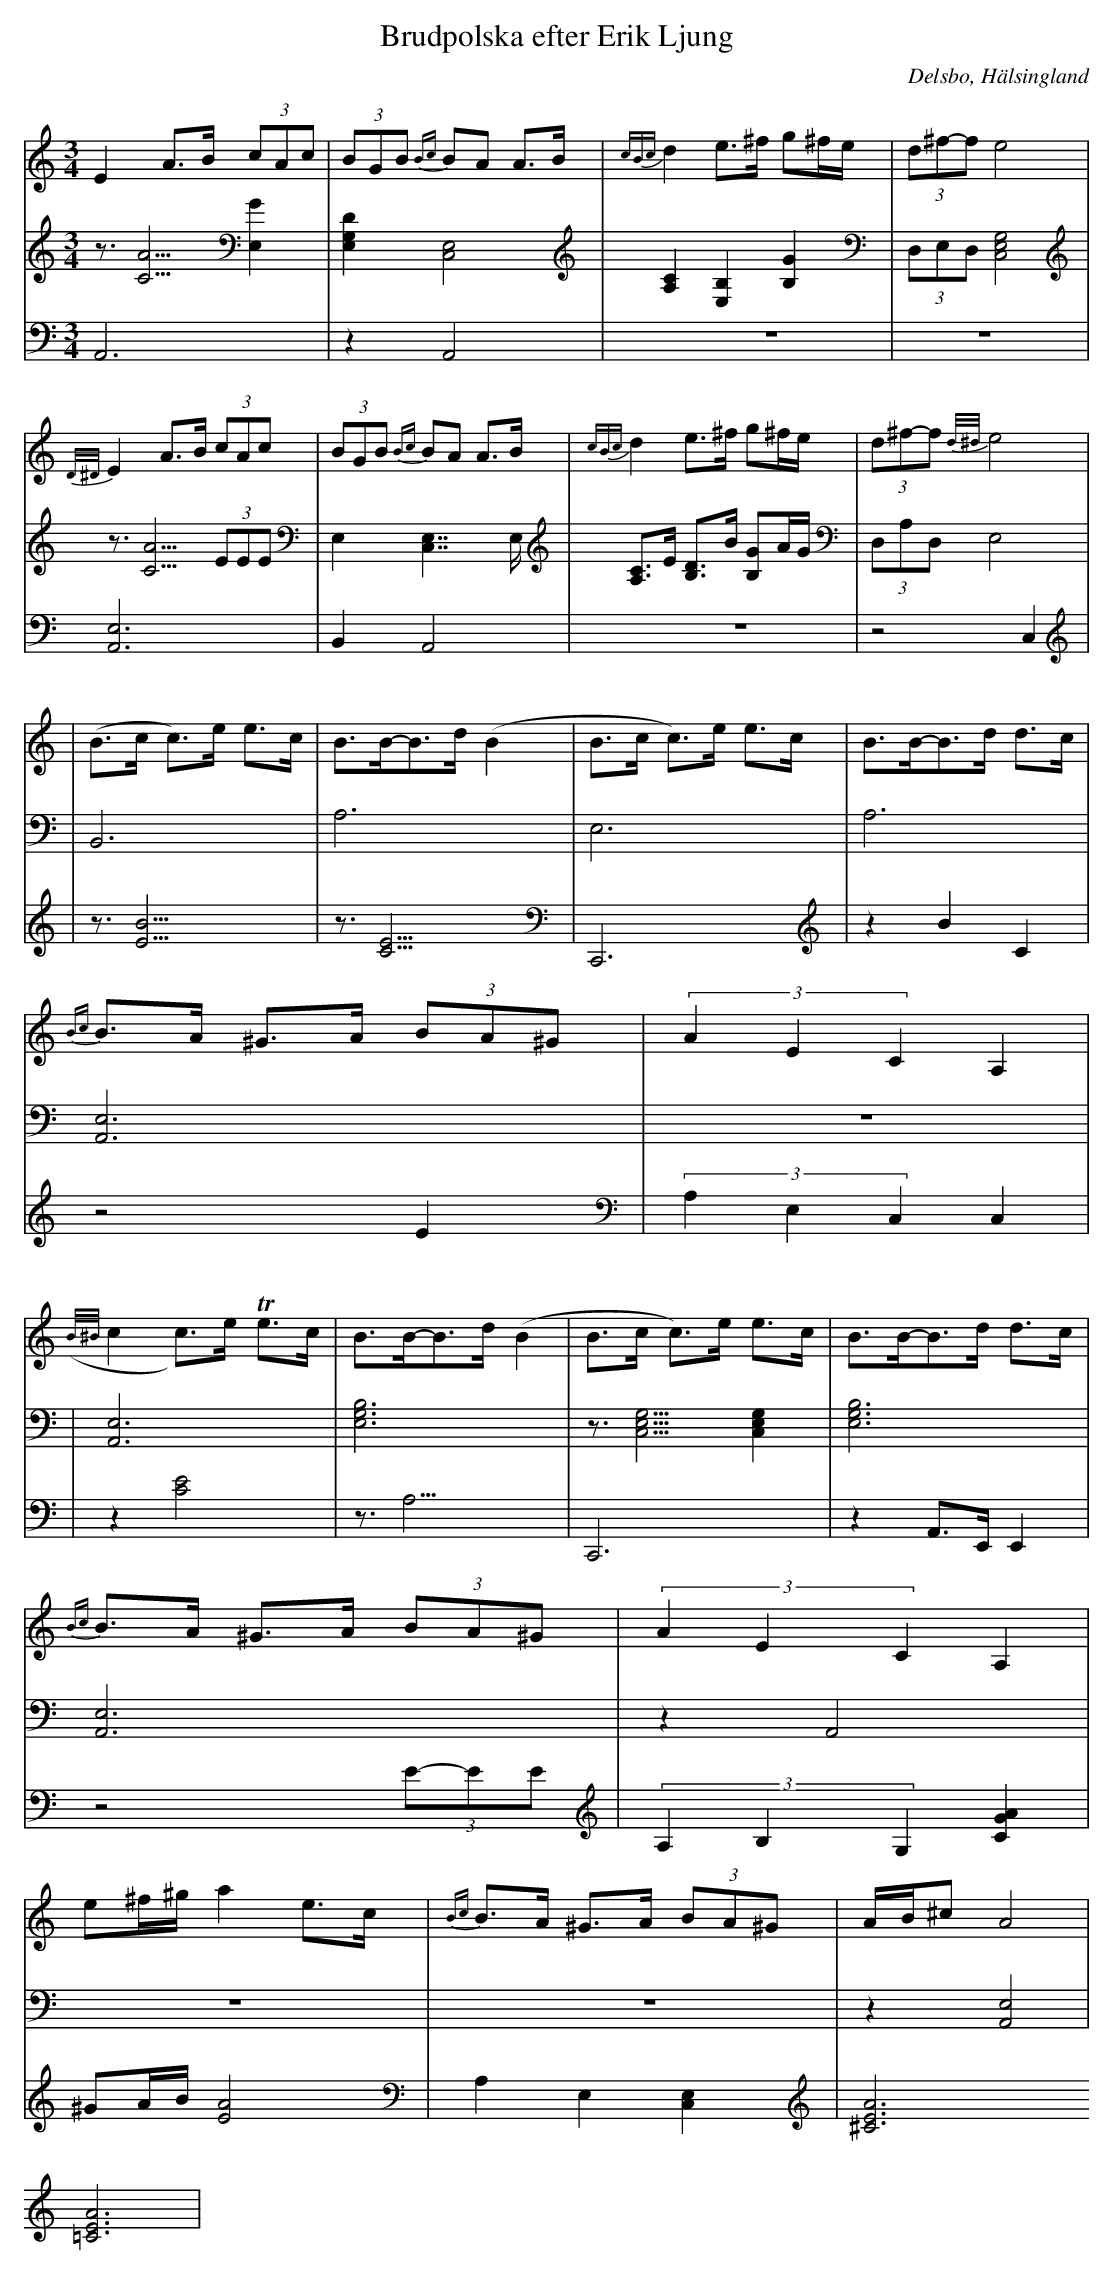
X:1
T: Brudpolska efter Erik Ljung
Q: 105
O: Delsbo, Hälsingland
M: 3/4
L: 1/8
K: Am
V:1
V:2
V:3 =Merge
V:1
E2 A>B (3cAc| (3BGB {Bc}BA A>B|{cBc}d2 e>^f g^f/e/|(3d^f-f e4 |
{D/^D/}E2 A>B (3cAc| (3BGB {Bc}BA A>B|{cBc}d2 e>^f g^f/e/|(3d^f-f {d/^d/}e4 |
|(B>c c)>e e>c|B>B-B>d (B2|B>c c)>e e>c|B>B-B>d d>c|
{Bc}B>A ^G>A (3BA^G|(3A2E2C2 A,2|
({B/^B/}c2 c)>e Te>c|B>B-B>d (B2|B>c c)>e e>c|B>B-B>d d>c|
{Bc}B>A ^G>A (3BA^G|(3A2E2C2 A,2|
e^f/^g/ a2 e>c|{Bc}B>A ^G>A (3BA^G|A/B/^c A4|
V:2
z3/2[A5/2C5/2] [E,2G2]|[D2E,2G,2] [C,4E,4]|[A,2C2] [E,2B,2] [B,2G2]|(3D,E,D, [E,4G,4C,4]|
z3/2 [A5/2C5/2] (3EEE|E,2 [C,7/2E,7/2]E,/|[A,C]>E [B,D]>B [B,G]A/G/|(3D,A,D, [E,4]|
|[B,,6]|[A,6]|E,6|A,6|
[A,,6E,6]|z6|
|[A,,6E,6]|[E,6G,6B,6]|z3/2[E,5/2G,5/2C,5/2] [E,2G,2C,2]|[E,6G,6B,6]|
[A,,6E,6]|z2 A,,4|
z6|z6|z2 [A,,4E,4]|
V:3
A,,6|z2 A,,4|z6|z6|
[A,,6E,6]|B,,2 A,,4|z6|z4  C,2|
|z3/2[B9/2E9/2]|z3/2[C9/2E9/2]|C,,6|z2 B2 C2|
z4 E2|(3A,2E,2C,2 [C,2]|
|z2 [C4E4]|z3<A,3|C,,6|z2 A,,>E,, E,,2|
z4 (3E-EE|(3A,2B,2G,2 [G2A2C2]|
^GA/B/ [A4E4]|A,2 E,2 [C,2E,2]|[A6^C6E6] [A6=C6E6]|
